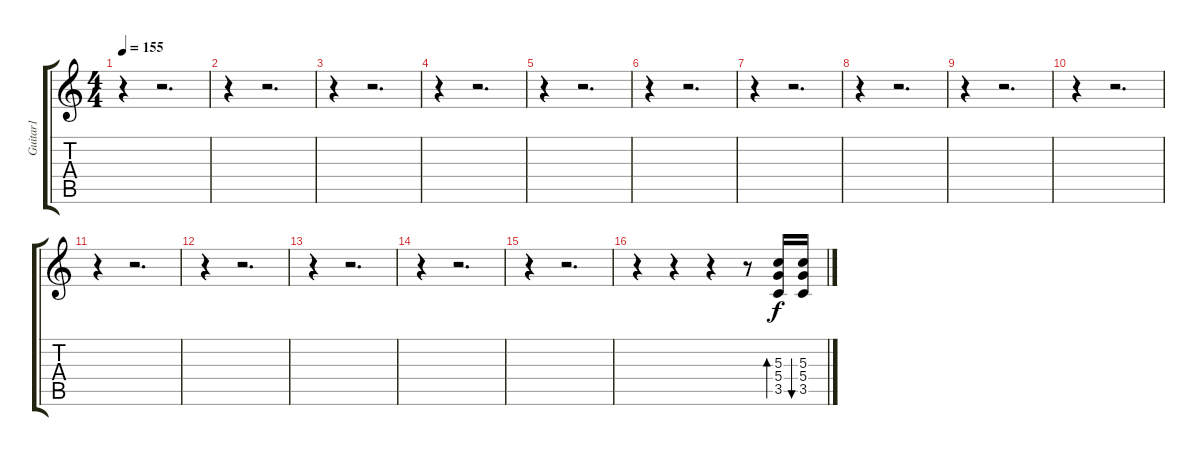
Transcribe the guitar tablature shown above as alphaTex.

\track ("Guitar1" "Guitar1") {instrument overdrivenguitar}
\staff {score tabs}
\tuning (E4 B3 G3 D3 A2 E2) {hide}
\ts (4 4)
\tempo 155
\clef g2
\ks c
r.4{dy f} r.2{d} |
r.4 r.2{d} |
r.4 r.2{d} |
r.4 r.2{d} |
r.4 r.2{d} |
r.4 r.2{d} |
r.4 r.2{d} |
r.4 r.2{d} |
r.4 r.2{d} |
r.4 r.2{d} |
r.4 r.2{d} |
r.4 r.2{d} |
r.4 r.2{d} |
r.4 r.2{d} |
r.4 r.2{d} |
r.4 r.4 r.4 r.8 (5.3 5.4 3.5).16{bd 240} (5.3 5.4 3.5).16{bu 240}
